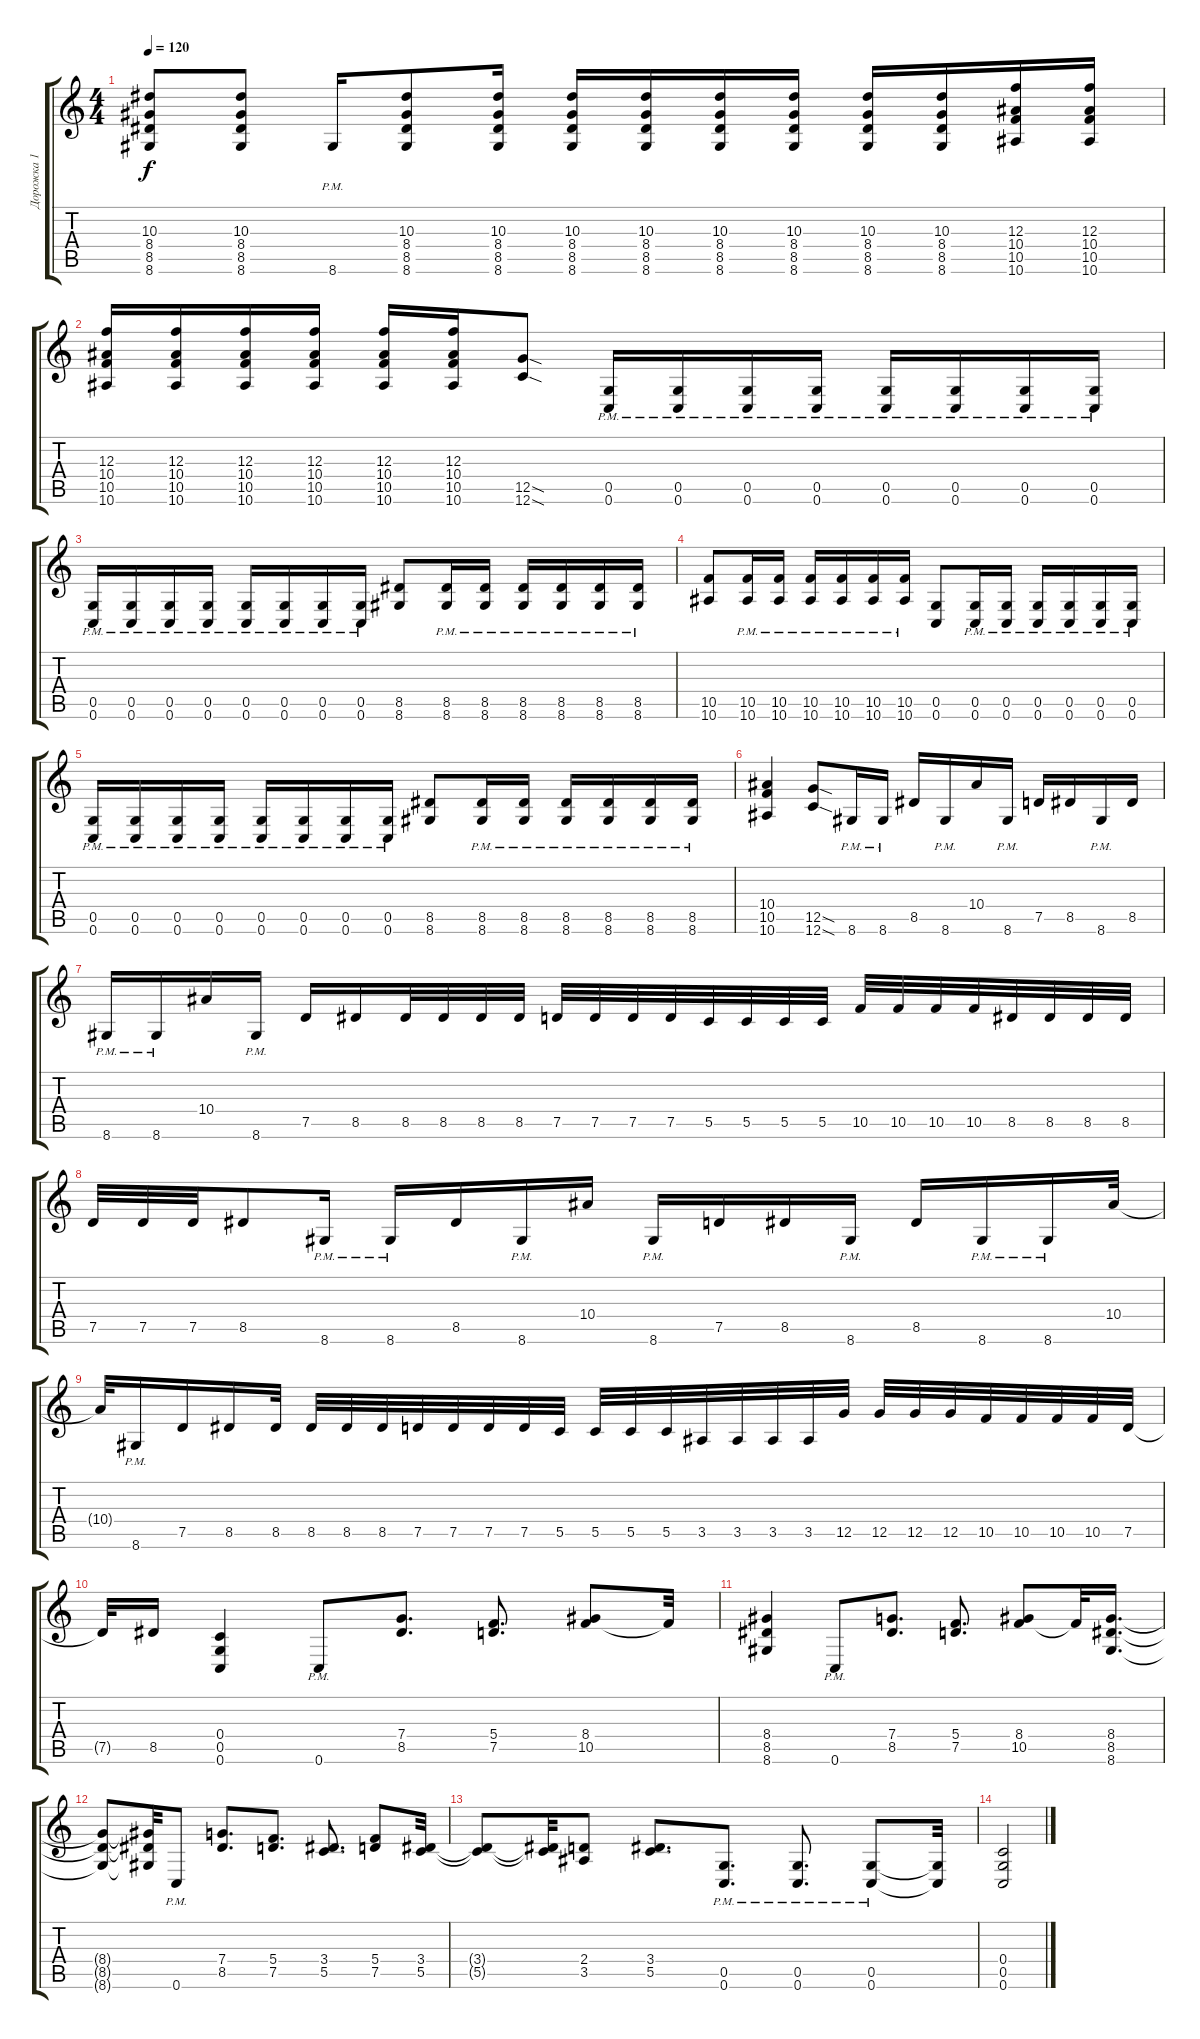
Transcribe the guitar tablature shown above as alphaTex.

\track ("Дорожка 1" "Дорожка 1") {instrument distortionguitar}
\staff {score tabs}
\tuning (D4 A3 F3 C3 G2 C2) {hide}
\ts (4 4)
\tempo 120
\clef g2
\ks c
(10.3 8.4 8.5 8.6).8{dy f} (10.3 8.4 8.5 8.6).8 8.6{pm}.16 (10.3 8.4 8.5 8.6).8 (10.3 8.4 8.5 8.6).16 (10.3 8.4 8.5 8.6).16 (10.3 8.4 8.5 8.6).16 (10.3 8.4 8.5 8.6).16 (10.3 8.4 8.5 8.6).16 (10.3 8.4 8.5 8.6).16 (10.3 8.4 8.5 8.6).16 (12.3 10.4 10.5 10.6).16 (12.3 10.4 10.5 10.6).16 |
(12.3 10.4 10.5 10.6).16 (12.3 10.4 10.5 10.6).16 (12.3 10.4 10.5 10.6).16 (12.3 10.4 10.5 10.6).16 (12.3 10.4 10.5 10.6).16 (12.3 10.4 10.5 10.6).16 (12.5{sod} 12.6{sod}).8 (0.5{pm} 0.6{pm}).16 (0.5{pm} 0.6{pm}).16 (0.5{pm} 0.6{pm}).16 (0.5{pm} 0.6{pm}).16 (0.5{pm} 0.6{pm}).16 (0.5{pm} 0.6{pm}).16 (0.5{pm} 0.6{pm}).16 (0.5{pm} 0.6{pm}).16 |
(0.5{pm} 0.6{pm}).16 (0.5{pm} 0.6{pm}).16 (0.5{pm} 0.6{pm}).16 (0.5{pm} 0.6{pm}).16 (0.5{pm} 0.6{pm}).16 (0.5{pm} 0.6{pm}).16 (0.5{pm} 0.6{pm}).16 (0.5{pm} 0.6{pm}).16 (8.5 8.6).8 (8.5{pm} 8.6{pm}).16 (8.5{pm} 8.6{pm}).16 (8.5{pm} 8.6{pm}).16 (8.5{pm} 8.6{pm}).16 (8.5{pm} 8.6{pm}).16 (8.5{pm} 8.6{pm}).16 |
(10.5 10.6).8 (10.5{pm} 10.6{pm}).16 (10.5{pm} 10.6{pm}).16 (10.5{pm} 10.6{pm}).16 (10.5{pm} 10.6{pm}).16 (10.5{pm} 10.6{pm}).16 (10.5{pm} 10.6{pm}).16 (0.5 0.6).8 (0.5{pm} 0.6{pm}).16 (0.5{pm} 0.6{pm}).16 (0.5{pm} 0.6{pm}).16 (0.5{pm} 0.6{pm}).16 (0.5{pm} 0.6{pm}).16 (0.5{pm} 0.6{pm}).16 |
(0.5{pm} 0.6{pm}).16 (0.5{pm} 0.6{pm}).16 (0.5{pm} 0.6{pm}).16 (0.5{pm} 0.6{pm}).16 (0.5{pm} 0.6{pm}).16 (0.5{pm} 0.6{pm}).16 (0.5{pm} 0.6{pm}).16 (0.5{pm} 0.6{pm}).16 (8.5 8.6).8 (8.5{pm} 8.6{pm}).16 (8.5{pm} 8.6{pm}).16 (8.5{pm} 8.6{pm}).16 (8.5{pm} 8.6{pm}).16 (8.5{pm} 8.6{pm}).16 (8.5{pm} 8.6{pm}).16 |
(10.4 10.5 10.6).4 (12.5{sod} 12.6{sod}).8 8.6{pm}.16 8.6{pm}.16 8.5.16 8.6{pm}.16 10.4.16 8.6{pm}.16 7.5.16 8.5.16 8.6{pm}.16 8.5.16 |
8.6{pm}.16 8.6{pm}.16 10.4.16 8.6{pm}.16 7.5.16 8.5.16 8.5.32 8.5.32 8.5.32 8.5.32 7.5.32 7.5.32 7.5.32 7.5.32 5.5.32 5.5.32 5.5.32 5.5.32 10.5.32 10.5.32 10.5.32 10.5.32 8.5.32 8.5.32 8.5.32 8.5.32 |
7.5.32 7.5.32 7.5.32 8.5.8 8.6{pm}.16 8.6{pm}.16 8.5.16 8.6{pm}.16 10.4.16 8.6{pm}.16 7.5.16 8.5.16 8.6{pm}.16 8.5.16 8.6{pm}.16 8.6{pm}.16 10.4.32 |
10.4{t}.32 8.6{pm}.16 7.5.16 8.5.16 8.5.32 8.5.32 8.5.32 8.5.32 7.5.32 7.5.32 7.5.32 7.5.32 5.5.32 5.5.32 5.5.32 5.5.32 3.5.32 3.5.32 3.5.32 3.5.32 12.5.32 12.5.32 12.5.32 12.5.32 10.5.32 10.5.32 10.5.32 10.5.32 7.5.32 |
7.5{t}.32 8.5.16 (0.4 0.5 0.6).4 0.6{pm}.8 (7.4 8.5).8{d} (5.4 7.5).8{d} (8.4 10.5).8 10.5{t}.32 |
(8.4 8.5 8.6).4 0.6{pm}.8 (7.4 8.5).8{d} (5.4 7.5).8{d} (8.4 10.5).8 10.5{t}.32 (8.4 8.5 8.6).16{d} |
(8.4{t} 8.5{t} 8.6{t}).8 (8.4{t} 8.5{t} 8.6{t}).32 0.6{pm}.8 (7.4 8.5).8{d} (5.4 7.5).8{d} (3.4 5.5).8{d} (5.4 7.5).8 (3.4 5.5).32 |
(3.4{t} 5.5{t}).8 (3.4{t} 5.5{t}).32 (2.4 3.5).8 (3.4 5.5).8{d} (0.5{pm} 0.6{pm}).8{d} (0.5{pm} 0.6{pm}).8{d} (0.5{pm} 0.6{pm}).8 (0.5{t} 0.6{t}).32 |
(0.4 0.5 0.6).2
